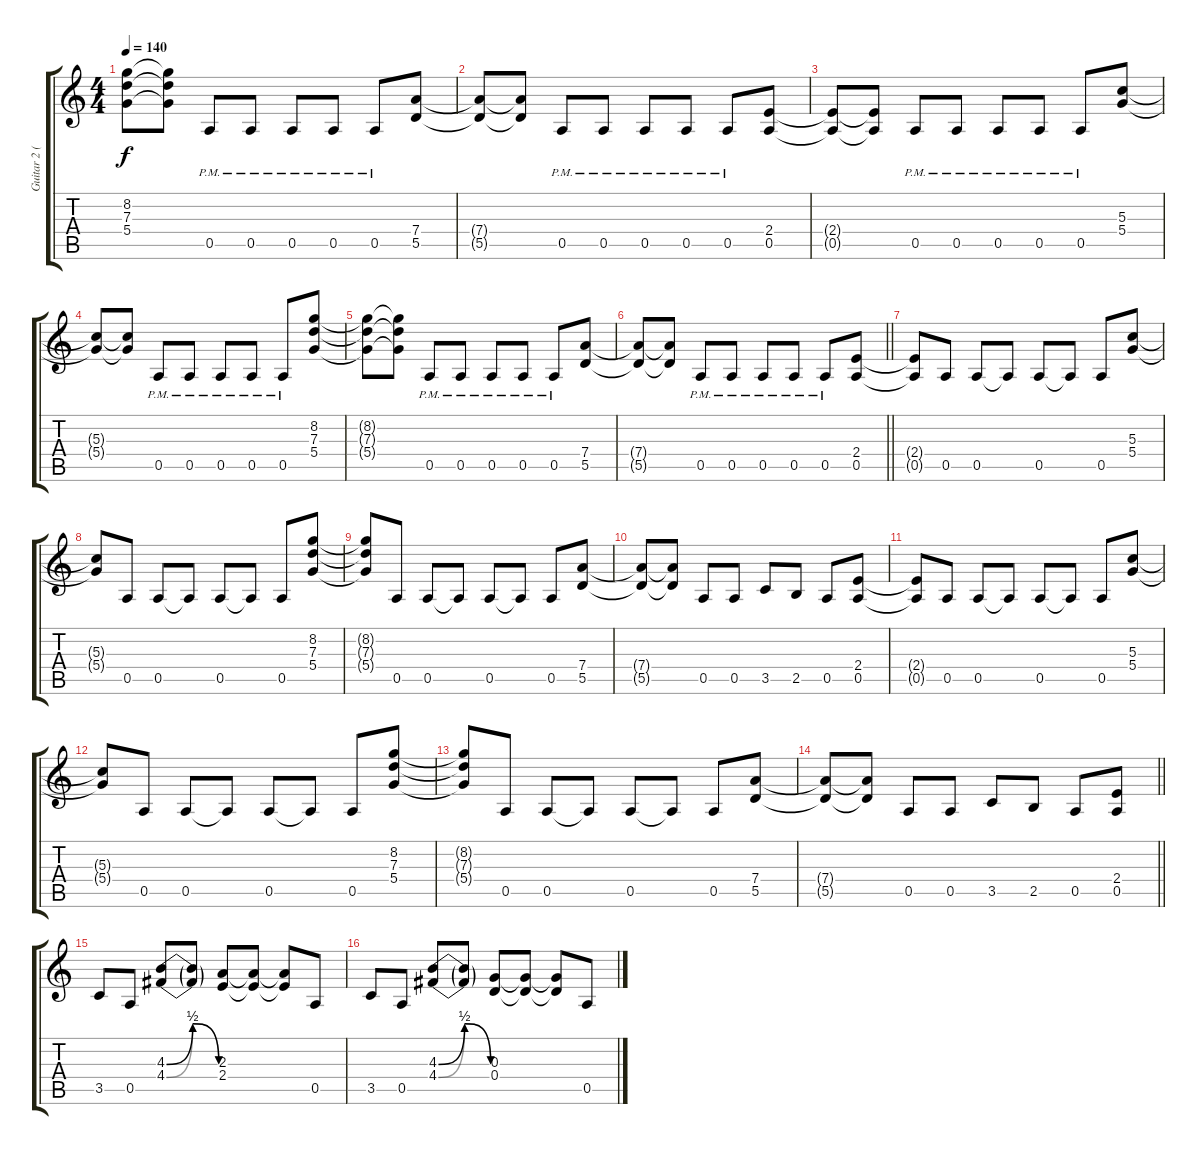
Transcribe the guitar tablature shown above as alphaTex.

\track ("Guitar 2 (Pete)" "Guitar 2 (") {instrument distortionguitar}
\staff {score tabs}
\tuning (E4 B3 G3 D3 A2 E2) {hide}
\ts (4 4)
\tempo 140
\clef g2
\ks aminor
(8.2{t} 7.3{t} 5.4{t}).8{dy f} (8.2{t} 7.3{t} 5.4{t}).8 0.5{pm}.8 0.5{pm}.8 0.5{pm}.8 0.5{pm}.8 0.5{pm}.8 (7.4 5.5).8 |
(7.4{t} 5.5{t}).8 (7.4{t} 5.5{t}).8 0.5{pm}.8 0.5{pm}.8 0.5{pm}.8 0.5{pm}.8 0.5{pm}.8 (2.4 0.5).8 |
(2.4{t} 0.5{t}).8 (2.4{t} 0.5{t}).8 0.5{pm}.8 0.5{pm}.8 0.5{pm}.8 0.5{pm}.8 0.5{pm}.8 (5.3 5.4).8 |
(5.3{t} 5.4{t}).8 (5.3{t} 5.4{t}).8 0.5{pm}.8 0.5{pm}.8 0.5{pm}.8 0.5{pm}.8 0.5{pm}.8 (8.2 7.3 5.4).8 |
(8.2{t} 7.3{t} 5.4{t}).8 (8.2{t} 7.3{t} 5.4{t}).8 0.5{pm}.8 0.5{pm}.8 0.5{pm}.8 0.5{pm}.8 0.5{pm}.8 (7.4 5.5).8 |
\barLineRight lightlight
(7.4{t} 5.5{t}).8 (7.4{t} 5.5{t}).8 0.5{pm}.8 0.5{pm}.8 0.5{pm}.8 0.5{pm}.8 0.5{pm}.8 (2.4 0.5).8 |
(2.4{t} 0.5{t}).8 0.5.8 0.5.8 0.5{t}.8 0.5.8 0.5{t}.8 0.5.8 (5.3 5.4).8 |
(5.3{t} 5.4{t}).8 0.5.8 0.5.8 0.5{t}.8 0.5.8 0.5{t}.8 0.5.8 (8.2 7.3 5.4).8 |
(8.2{t} 7.3{t} 5.4{t}).8 0.5.8 0.5.8 0.5{t}.8 0.5.8 0.5{t}.8 0.5.8 (7.4 5.5).8 |
(7.4{t} 5.5{t}).8 (7.4{t} 5.5{t}).8 0.5.8 0.5.8 3.5.8 2.5.8 0.5.8 (2.4 0.5).8 |
(2.4{t} 0.5{t}).8 0.5.8 0.5.8 0.5{t}.8 0.5.8 0.5{t}.8 0.5.8 (5.3 5.4).8 |
(5.3{t} 5.4{t}).8 0.5.8 0.5.8 0.5{t}.8 0.5.8 0.5{t}.8 0.5.8 (8.2 7.3 5.4).8 |
(8.2{t} 7.3{t} 5.4{t}).8 0.5.8 0.5.8 0.5{t}.8 0.5.8 0.5{t}.8 0.5.8 (7.4 5.5).8 |
\barLineRight lightlight
(7.4{t} 5.5{t}).8 (7.4{t} 5.5{t}).8 0.5.8 0.5.8 3.5.8 2.5.8 0.5.8 (2.4 0.5).8 |
3.5.8 0.5.8 (4.3{be (bendrelease 0 0 10 2 10 2 60 0)} 4.4{be (bendrelease 0 0 10 2 10 2 60 0)}).8 (4.3{t} 4.4{t}).8 (2.3 2.4).8 (2.3{t} 2.4{t}).8 (2.3{t} 2.4{t}).8 0.5.8 |
3.5.8 0.5.8 (4.3{be (bendrelease 0 0 10 2 10 2 60 0)} 4.4{be (bendrelease 0 0 10 2 10 2 60 0)}).8 (4.3{t} 4.4{t}).8 (0.3 0.4).8 (0.3{t} 0.4{t}).8 (0.3{t} 0.4{t}).8 0.5.8
